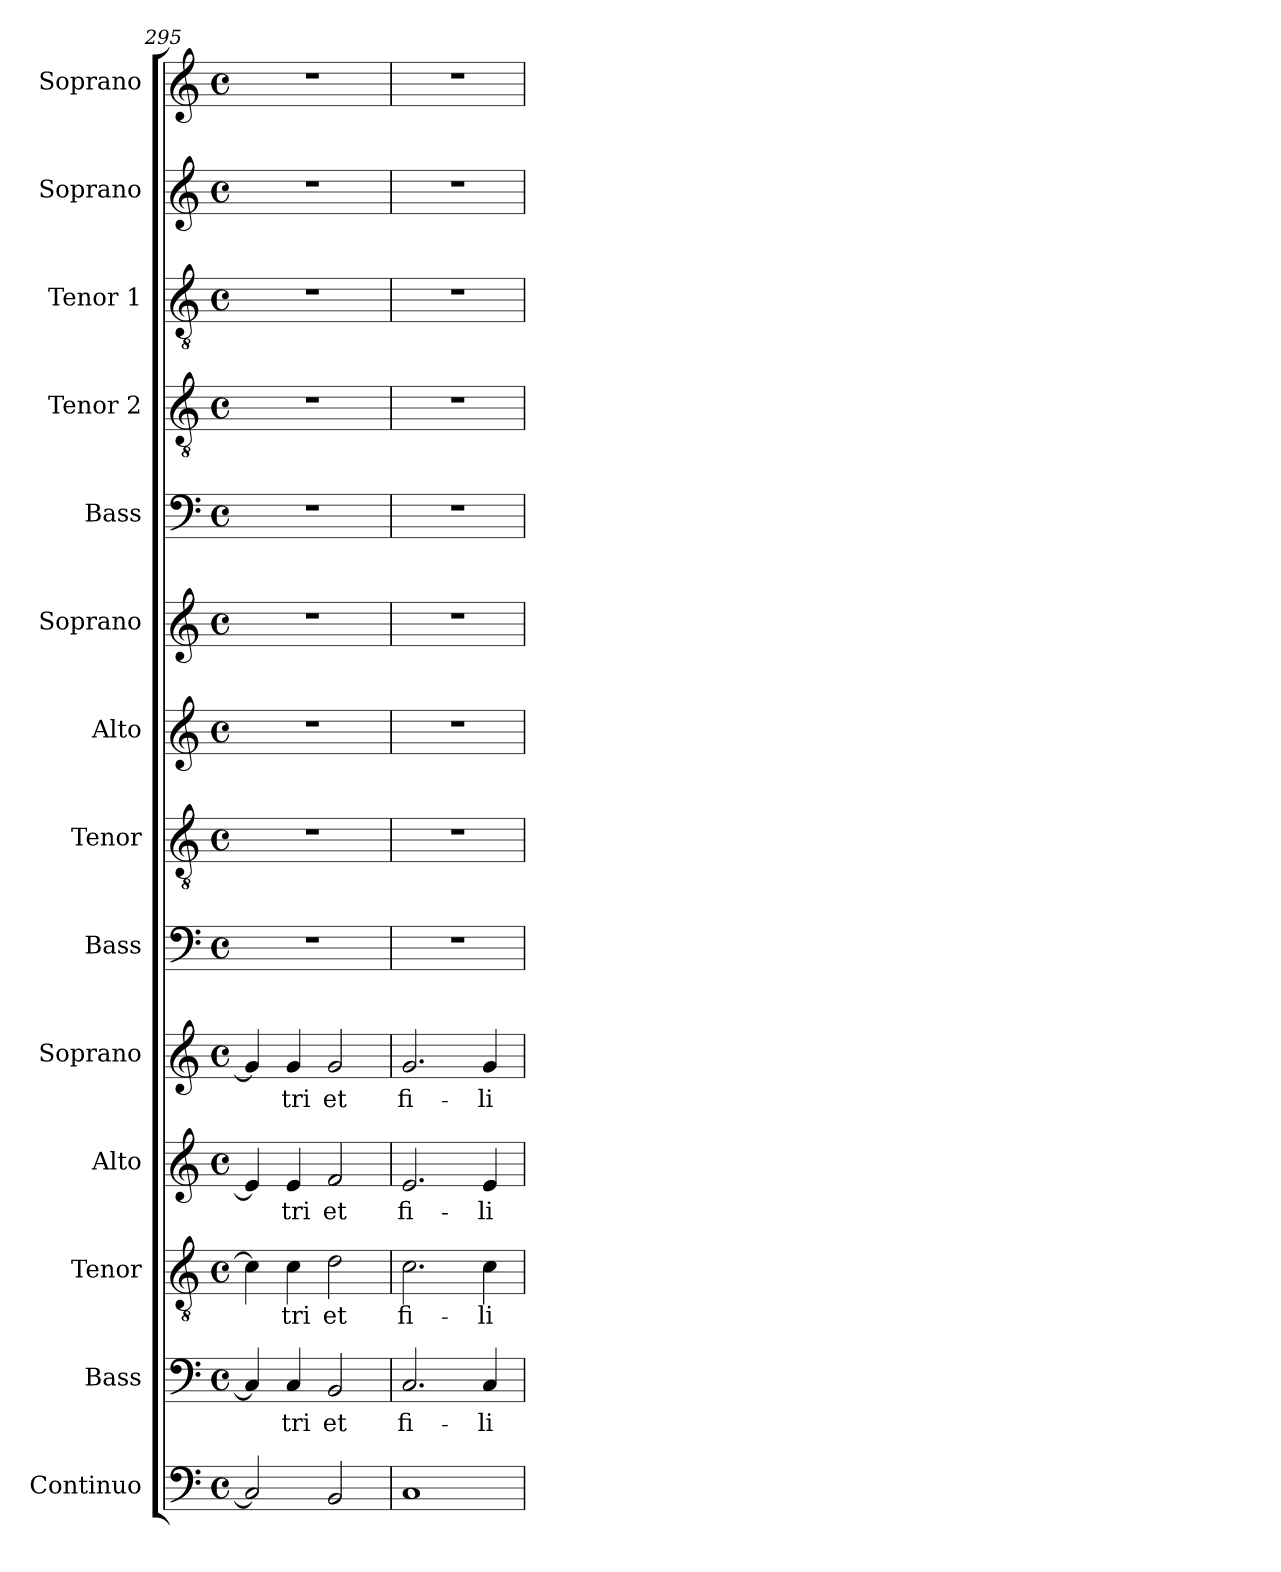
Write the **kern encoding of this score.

**kern	**kern	**text	**kern	**text	**kern	**text	**kern	**text	**kern	**kern	**kern	**kern	**kern	**kern	**kern	**kern	**kern
*part14	*part13	*part13	*part12	*part12	*part11	*part11	*part10	*part10	*part9	*part8	*part7	*part6	*part5	*part4	*part3	*part2	*part1
*staff14	*staff13	*staff13	*staff12	*staff12	*staff11	*staff11	*staff10	*staff10	*staff9	*staff8	*staff7	*staff6	*staff5	*staff4	*staff3	*staff2	*staff1
*I"Continuo	*I"Bass	*	*I"Tenor	*	*I"Alto	*	*I"Soprano	*	*I"Bass	*I"Tenor	*I"Alto	*I"Soprano	*I"Bass	*I"Tenor 2	*I"Tenor 1	*I"Soprano	*I"Soprano
*I'Cont.	*I'B.	*	*I'T.	*	*I'A.	*	*I'S.	*	*I'B.	*I'T.	*I'A.	*I'S.	*I'B.	*I'T2.	*I'T1.	*I'S.	*I'S.
!!LO:PB:g=z
*clefF4	*clefF4	*	*clefGv2	*	*clefG2	*	*clefG2	*	*clefF4	*clefGv2	*clefG2	*clefG2	*clefF4	*clefGv2	*clefGv2	*clefG2	*clefG2
*	*	*	*ITrd7c12	*	*	*	*	*	*	*ITrd7c12	*	*	*	*ITrd7c12	*ITrd7c12	*	*
*k[]	*k[]	*	*k[]	*	*k[]	*	*k[]	*	*k[]	*k[]	*k[]	*k[]	*k[]	*k[]	*k[]	*k[]	*k[]
*C:	*C:	*	*C:	*	*C:	*	*C:	*	*C:	*C:	*C:	*C:	*C:	*C:	*C:	*C:	*C:
*M4/4	*M4/4	*	*M4/4	*	*M4/4	*	*M4/4	*	*M4/4	*M4/4	*M4/4	*M4/4	*M4/4	*M4/4	*M4/4	*M4/4	*M4/4
*met(c)	*met(c)	*	*met(c)	*	*met(c)	*	*met(c)	*	*met(c)	*met(c)	*met(c)	*met(c)	*met(c)	*met(c)	*met(c)	*met(c)	*met(c)
=295	=295	=295	=295	=295	=295	=295	=295	=295	=295	=295	=295	=295	=295	=295	=295	=295	=295
2Ci/]	4Ci/]	.	4Ci\]	.	4ei/]	.	4gi/]	.	1r	1r	1r	1r	1r	1r	1r	1r	1r
!	!	!LO:LY:b:color=#000000	!	!	!	!	!	!	!	!	!	!	!	!	!	!	!
!	!	!	!	!LO:LY:b:color=#000000	!	!	!	!	!	!	!	!	!	!	!	!	!
!	!	!	!	!	!	!LO:LY:b:color=#000000	!	!	!	!	!	!	!	!	!	!	!
!	!	!	!	!	!	!	!	!LO:LY:b:color=#000000	!	!	!	!	!	!	!	!	!
.	4Ci/	-tri	4Ci\	-tri	4ei/	-tri	4gi/	-tri	.	.	.	.	.	.	.	.	.
!	!	!LO:LY:b:color=#000000	!	!	!	!	!	!	!	!	!	!	!	!	!	!	!
!	!	!	!	!LO:LY:b:color=#000000	!	!	!	!	!	!	!	!	!	!	!	!	!
!	!	!	!	!	!	!LO:LY:b:color=#000000	!	!	!	!	!	!	!	!	!	!	!
!	!	!	!	!	!	!	!	!LO:LY:b:color=#000000	!	!	!	!	!	!	!	!	!
2BBi/	2BBi/	et	2Di\	et	2fi/	et	2gi/	et	.	.	.	.	.	.	.	.	.
=296	=296	=296	=296	=296	=296	=296	=296	=296	=296	=296	=296	=296	=296	=296	=296	=296	=296
!	!	!LO:LY:b:color=#000000	!	!	!	!	!	!	!	!	!	!	!	!	!	!	!
!	!	!	!	!LO:LY:b:color=#000000	!	!	!	!	!	!	!	!	!	!	!	!	!
!	!	!	!	!	!	!LO:LY:b:color=#000000	!	!	!	!	!	!	!	!	!	!	!
!	!	!	!	!	!	!	!	!LO:LY:b:color=#000000	!	!	!	!	!	!	!	!	!
1Ci	2.Ci/	fi-	2.Ci\	fi-	2.ei/	fi-	2.gi/	fi-	1r	1r	1r	1r	1r	1r	1r	1r	1r
!	!	!LO:LY:b:color=#000000	!	!	!	!	!	!	!	!	!	!	!	!	!	!	!
!	!	!	!	!LO:LY:b:color=#000000	!	!	!	!	!	!	!	!	!	!	!	!	!
!	!	!	!	!	!	!LO:LY:b:color=#000000	!	!	!	!	!	!	!	!	!	!	!
!	!	!	!	!	!	!	!	!LO:LY:b:color=#000000	!	!	!	!	!	!	!	!	!
.	4Ci/	-li-	4Ci\	-li-	4ei/	-li-	4gi/	-li-	.	.	.	.	.	.	.	.	.
=	=	=	=	=	=	=	=	=	=	=	=	=	=	=	=	=	=
*-	*-	*-	*-	*-	*-	*-	*-	*-	*-	*-	*-	*-	*-	*-	*-	*-	*-
